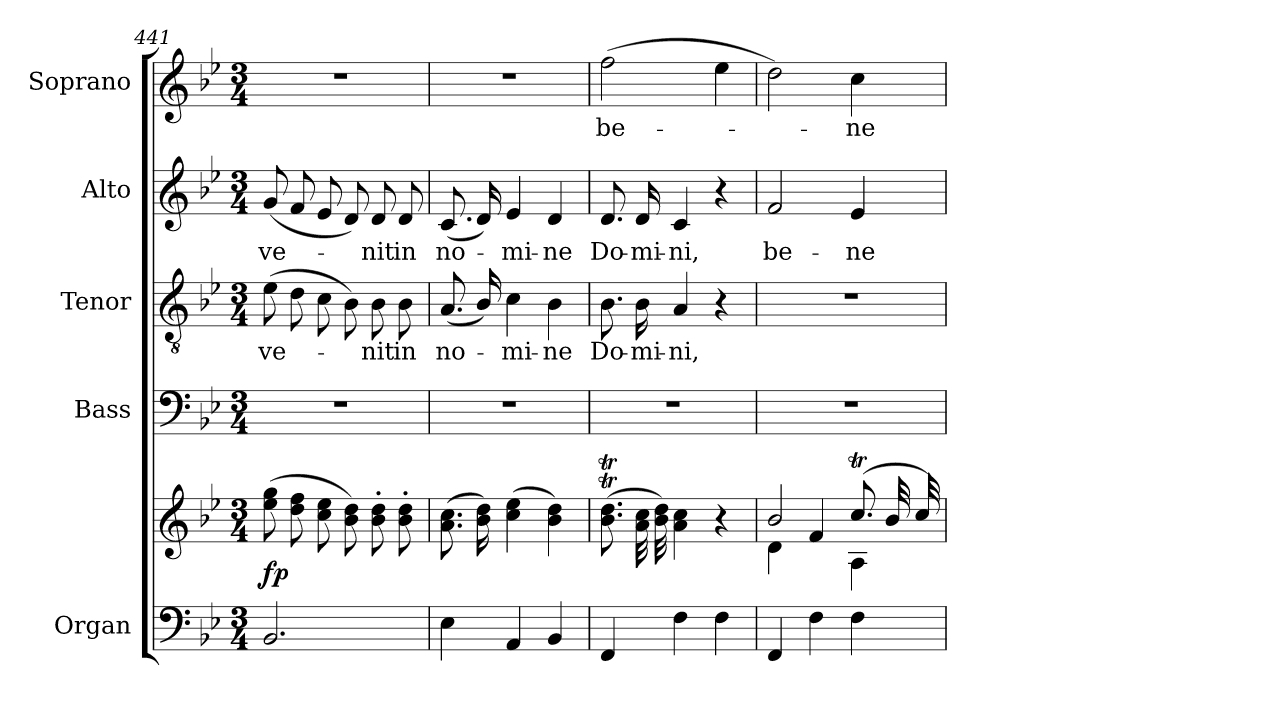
**kern	**kern	**dynam	**kern	**kern	**text	**kern	**text	**kern	**text
*part5	*part5	*part5	*part4	*part3	*part3	*part2	*part2	*part1	*part1
*staff6	*staff5	*staff5/6	*staff4	*staff3	*staff3	*staff2	*staff2	*staff1	*staff1
*I"Organ	*	*	*I"Bass	*I"Tenor	*	*I"Alto	*	*I"Soprano	*
*I'Org.	*	*	*I'B.	*I'T.	*	*I'A.	*	*I'S.	*
*clefF4	*clefG2	*	*clefF4	*clefGv2	*	*clefG2	*	*clefG2	*
*	*	*	*	*ITrd7c12	*	*	*	*	*
*k[b-e-]	*k[b-e-]	*	*k[b-e-]	*k[b-e-]	*	*k[b-e-]	*	*k[b-e-]	*
*B-:	*B-:	*	*B-:	*B-:	*	*B-:	*	*B-:	*
*M3/4	*M3/4	*	*M3/4	*M3/4	*	*M3/4	*	*M3/4	*
=441	=441	=441	=441	=441	=441	=441	=441	=441	=441
!	!	!	!LO:N:vis=1	!	!	!	!	!	!
!	!	!	!	!	!LO:LY:b:color=#000000	!	!	!	!
!	!	!	!	!	!	!	!LO:LY:b:color=#000000	!LO:N:vis=1	!
2.BB-i/	(8ee-i\ 8ggi	fp	2.r	(8E-i\	ve-	(8gi/	ve-	2.r	.
.	8ddi\ 8ffi	.	.	8Di\	.	8fi/	.	.	.
.	8cci\ 8ee-i	.	.	8Ci\	.	8e-i/	.	.	.
.	8b-i\ 8ddi)	.	.	8BB-i\)	.	8di/)	.	.	.
!	!	!	!	!	!LO:LY:b:color=#000000	!	!	!	!
!	!	!	!	!	!	!	!LO:LY:b:color=#000000	!	!
.	8b-i\' 8ddi'	.	.	8BB-i\	-nit	8di/	-nit	.	.
!	!	!	!	!	!LO:LY:b:color=#000000	!	!	!	!
!	!	!	!	!	!	!	!LO:LY:b:color=#000000	!	!
.	8b-i\' 8ddi'	.	.	8BB-i\	in	8di/	in	.	.
=442	=442	=442	=442	=442	=442	=442	=442	=442	=442
!	!	!	!LO:N:vis=1	!	!	!	!	!	!
!	!	!	!	!	!LO:LY:b:color=#000000	!	!	!	!
!	!	!	!	!	!	!	!LO:LY:b:color=#000000	!LO:N:vis=1	!
4E-i\	(8.ai\ 8.cci	.	2.r	(8.AAi/	no-	(8.ci/	no-	2.r	.
.	16b-i\ 16ddi)	.	.	16BB-i/)	.	16di/)	.	.	.
!	!	!	!	!	!LO:LY:b:color=#000000	!	!	!	!
!	!	!	!	!	!	!	!LO:LY:b:color=#000000	!	!
4AAi/	(4cci\ 4ee-i	.	.	4Ci\	-mi-	4e-i/	-mi-	.	.
!	!	!	!	!	!LO:LY:b:color=#000000	!	!	!	!
!	!	!	!	!	!	!	!LO:LY:b:color=#000000	!	!
4BB-i/	4b-i\ 4ddi)	.	.	4BB-i\	-ne	4di/	-ne	.	.
=443	=443	=443	=443	=443	=443	=443	=443	=443	=443
!	!	!	!LO:N:vis=1	!	!	!	!	!	!
!	!	!	!	!	!LO:LY:b:color=#000000	!	!	!	!
!	!	!	!	!	!	!	!LO:LY:b:color=#000000	!	!
!	!	!	!	!	!	!	!	!	!LO:LY:b:color=#000000
4FFi/	(8.b-i\T 8.ddiT	.	2.r	8.BB-i\	Do-	8.di/	Do-	(2ffi\	be-
!	!	!	!	!	!LO:LY:b:color=#000000	!	!	!	!
!	!	!	!	!	!	!	!LO:LY:b:color=#000000	!	!
.	32ai\ 32cci	.	.	16BB-i\	-mi-	16di/	-mi-	.	.
.	32b-i\ 32ddi)	.	.	.	.	.	.	.	.
!	!	!	!	!	!LO:LY:b:color=#000000	!	!	!	!
!	!	!	!	!	!	!	!LO:LY:b:color=#000000	!	!
4Fi\	4ai\ 4cci	.	.	4AAi/	-ni,	4ci/	-ni,	.	.
4Fi\	4r	.	.	4r	.	4r	.	4ee-i\	.
!!LO:PB:g=z
=444	=444	=444	=444	=444	=444	=444	=444	=444	=444
*	*^	*	*	*	*	*	*	*	*
!	!	!	!	!LO:N:vis=1	!LO:N:vis=1	!	!	!	!	!
!	!	!	!	!	!	!	!	!LO:LY:b:color=#000000	!	!
4FFi/	2b-i/	4di\	.	2.r	2.r	.	2fi/	be-	2ddi\)	.
4Fi\	.	4fi/	.	.	.	.	.	.	.	.
!	!	!	!	!	!	!	!	!LO:LY:b:color=#000000	!	!
!	!	!	!	!	!	!	!	!	!	!LO:LY:b:color=#000000
4Fi\	(8.ccTi/	4Ai\	.	.	.	.	4e-i/	-ne-	4cci\	-ne-
.	32b-i/	.	.	.	.	.	.	.	.	.
.	32cci/)	.	.	.	.	.	.	.	.	.
*	*v	*v	*	*	*	*	*	*	*	*
=	=	=	=	=	=	=	=	=	=
*-	*-	*-	*-	*-	*-	*-	*-	*-	*-
